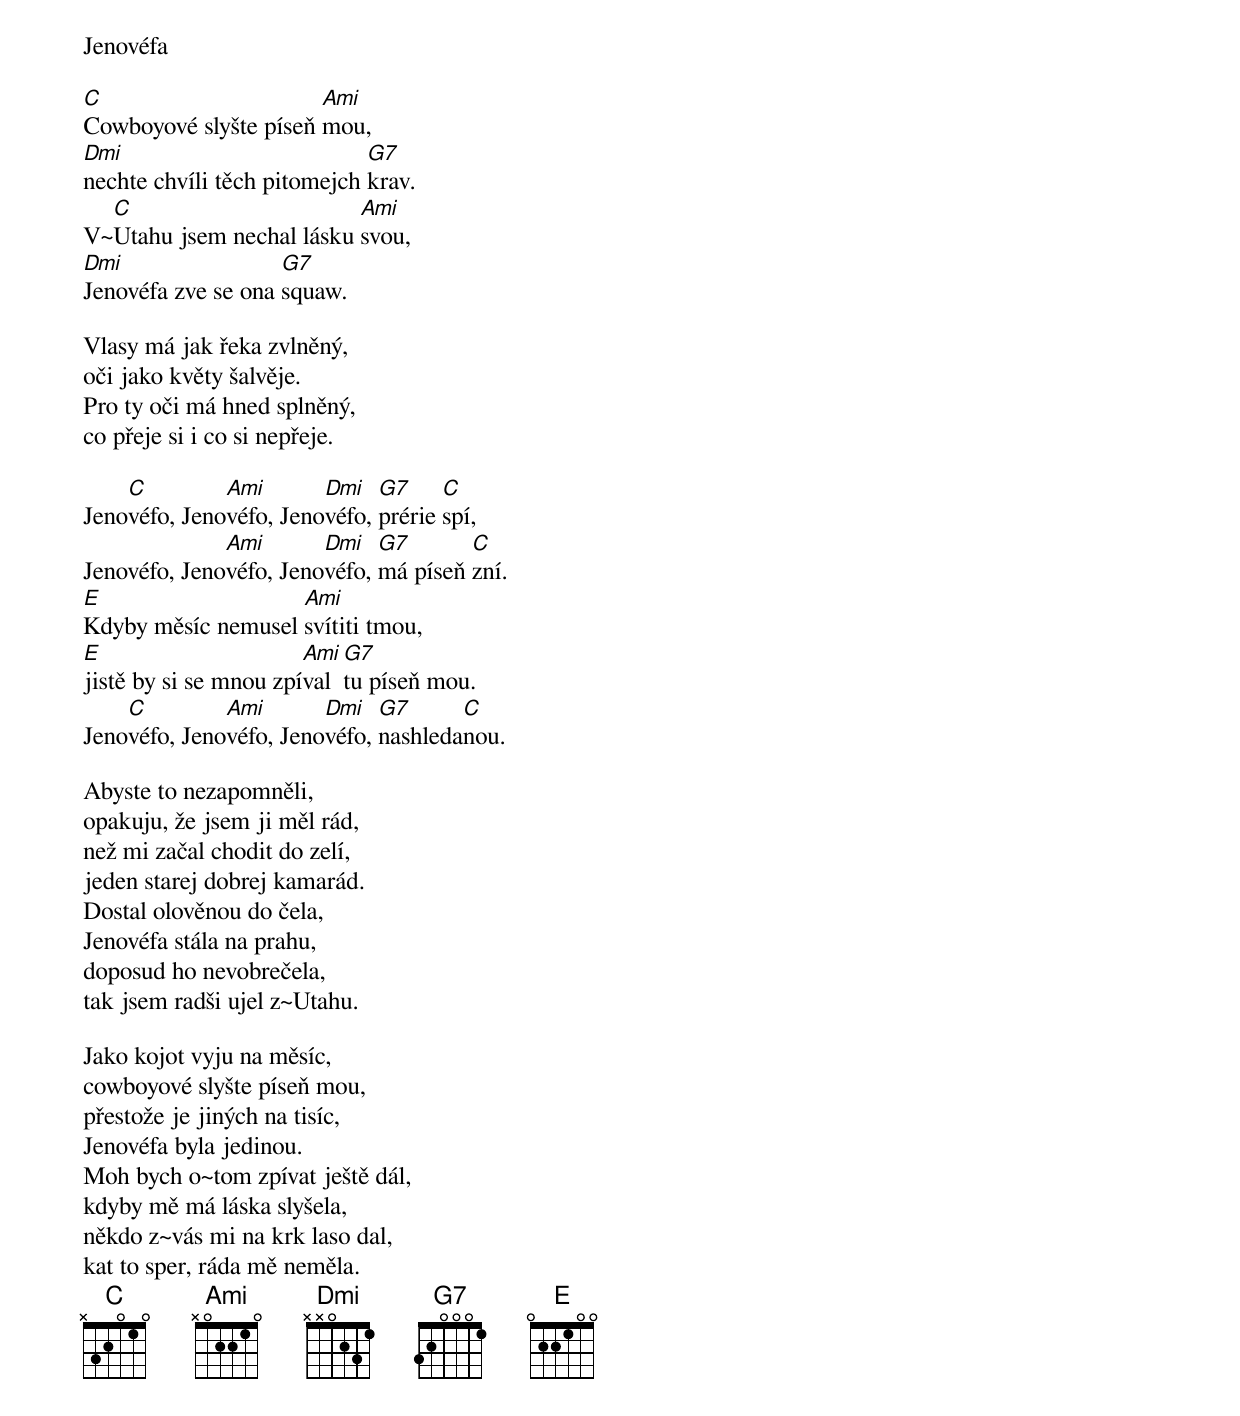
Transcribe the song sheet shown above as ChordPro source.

Jenovéfa

[C]Cowboyové slyšte píseň [Ami]mou,
[Dmi]nechte chvíli těch pitomejch [G7]krav.
V~[C]Utahu jsem nechal lásku [Ami]svou,
[Dmi]Jenovéfa zve se ona [G7]squaw.

Vlasy má jak řeka zvlněný,
oči jako květy šalvěje.
Pro ty oči má hned splněný,
co přeje si i co si nepřeje.

Jeno[C]véfo, Jeno[Ami]véfo, Jeno[Dmi]véfo, [G7]prérie [C]spí,
Jenovéfo, Jeno[Ami]véfo, Jeno[Dmi]véfo, [G7]má píseň [C]zní.
[E]Kdyby měsíc nemusel [Ami]svítiti tmou,
[E]jistě by si se mnou zpí[Ami]val [G7]tu píseň mou.
Jeno[C]véfo, Jeno[Ami]véfo, Jeno[Dmi]véfo, [G7]nashleda[C]nou.

Abyste to nezapomněli,
opakuju, že jsem ji měl rád,
než mi začal chodit do zelí,
jeden starej dobrej kamarád.
Dostal olověnou do čela,
Jenovéfa stála na prahu,
doposud ho nevobrečela,
tak jsem radši ujel z~Utahu.

Jako kojot vyju na měsíc,
cowboyové slyšte píseň mou,
přestože je jiných na tisíc,
Jenovéfa byla jedinou.
Moh bych o~tom zpívat ještě dál,
kdyby mě má láska slyšela,
někdo z~vás mi na krk laso dal,
kat to sper, ráda mě neměla.
